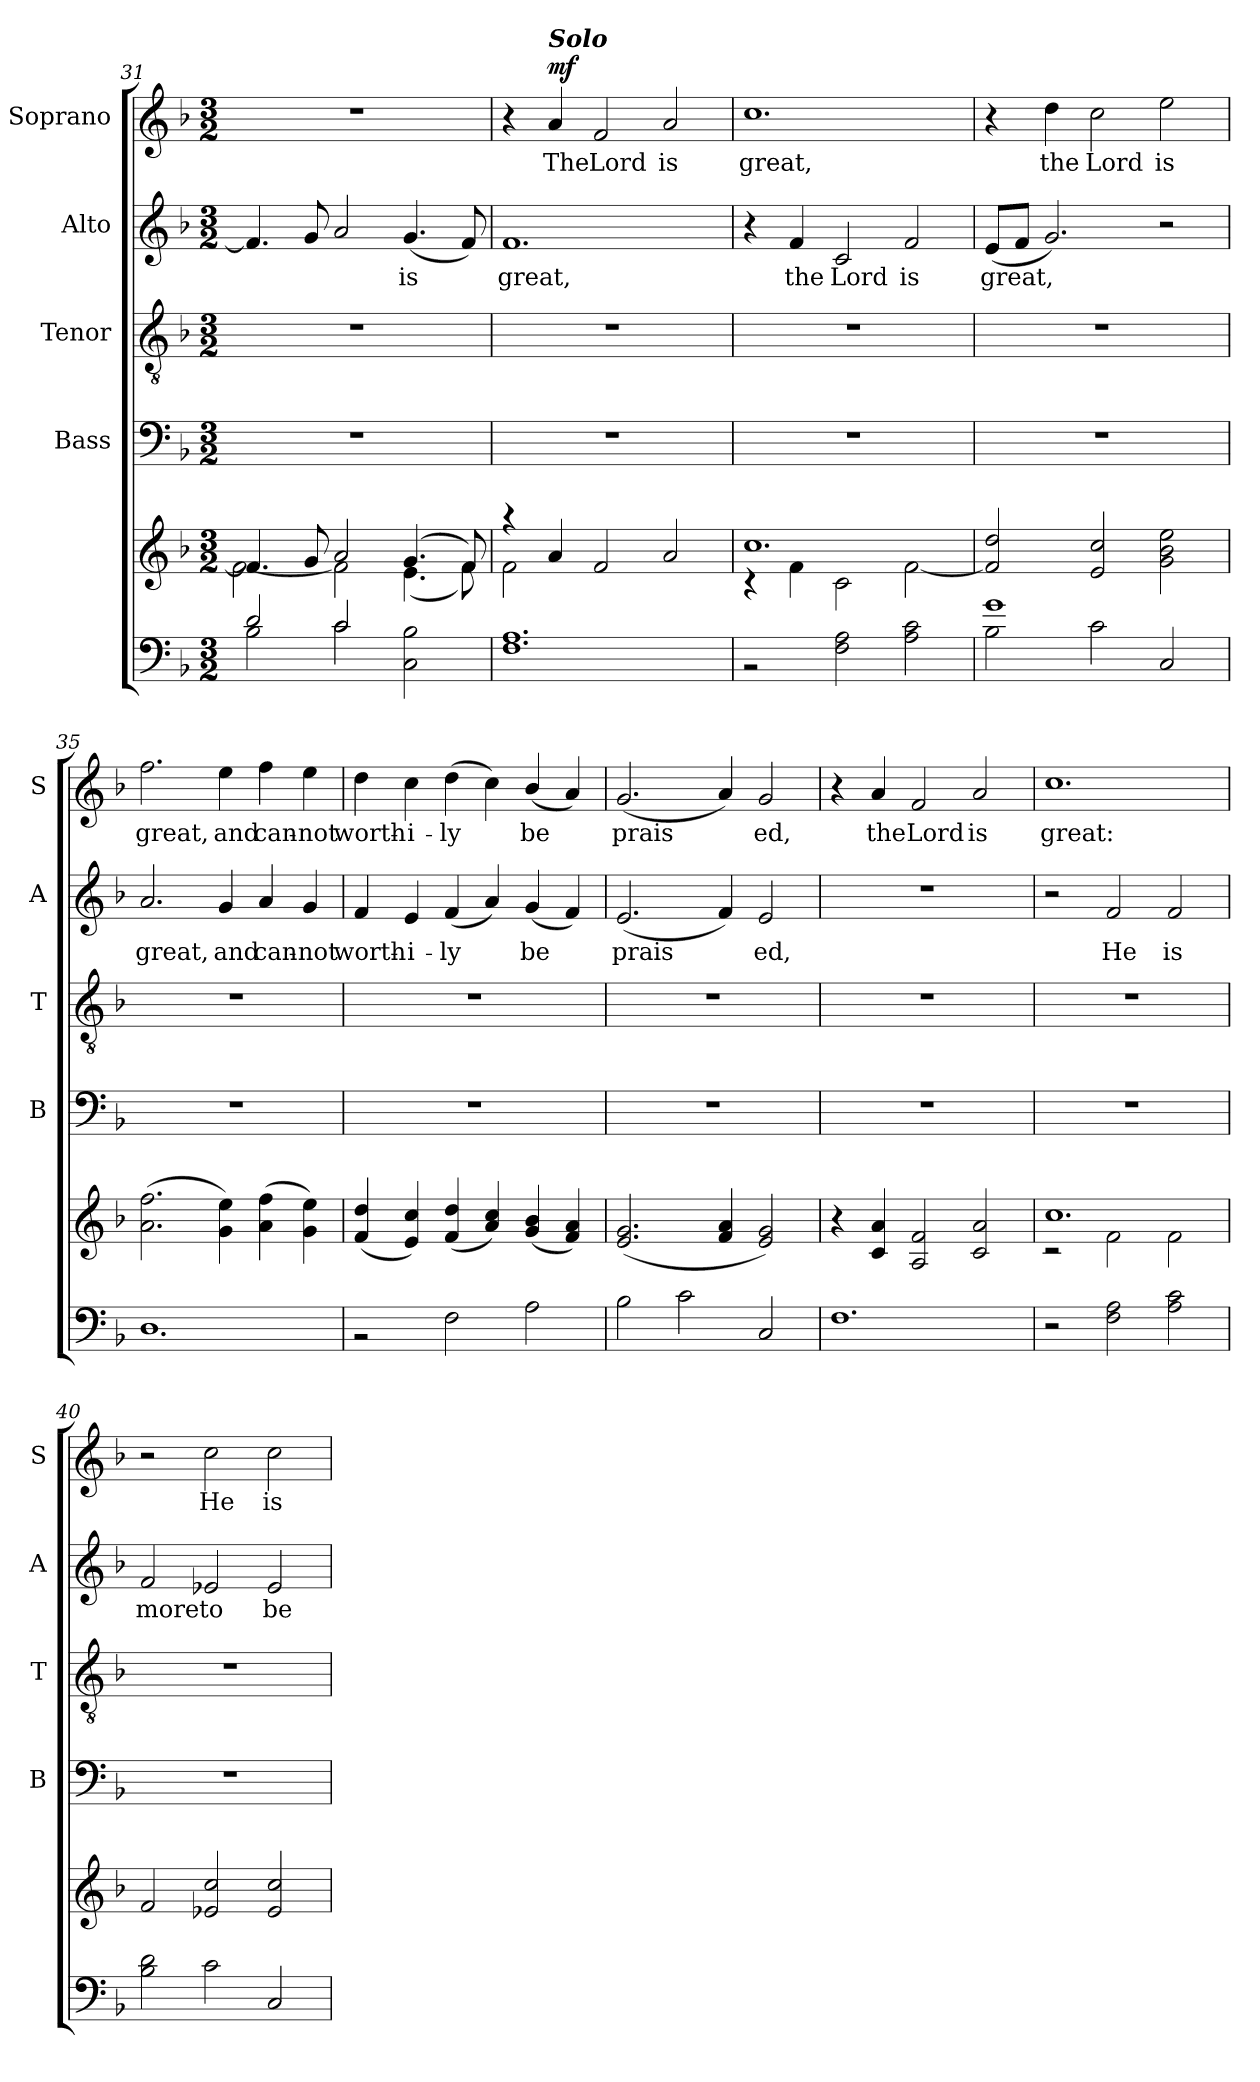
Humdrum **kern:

**kern	**kern	**kern	**kern	**kern	**text	**kern	**text	**dynam
*part6	*part5	*part4	*part3	*part2	*part2	*part1	*part1	*part1
*staff6	*staff5	*staff4	*staff3	*staff2	*staff2	*staff1	*staff1	*staff1
*	*	*I"Bass	*I"Tenor	*I"Alto	*	*I"Soprano	*	*
*	*	*I'B	*I'T	*I'A	*	*I'S	*	*
*clefF4	*clefG2	*clefF4	*clefGv2	*clefG2	*	*clefG2	*	*
*k[b-]	*k[b-]	*k[b-]	*k[b-]	*k[b-]	*	*k[b-]	*	*
*F:	*F:	*F:	*F:	*F:	*	*F:	*	*
*M3/2	*M3/2	*M3/2	*M3/2	*M3/2	*	*M3/2	*	*
=31	=31	=31	=31	=31	=31	=31	=31	=31
*^	*^	*	*	*	*	*	*	*
*	*^	*	*^	*	*	*	*	*	*	*
2d/	2B-\	1ryy	4.f/]	[<2f\	1ryy	1.r	1.r	4.f/]	.	1.r	.	.
.	.	.	8g/	.	.	.	.	8g/	.	.	.	.
2c/	2c\	.	2a/	2f\]	.	.	.	2a/	.	.	.	.
!	!	!	!	!	!	!	!	!	!LO:LY:b	!	!	!
2ryy	2C\ 2B-\	2ryy	(>4.g/	(<4.e\	2ryy	.	.	(<4.g/	is	.	.	.
.	.	.	8f/)	8f\)	.	.	.	8f/)	.	.	.	.
*	*v	*v	*	*	*	*	*	*	*	*	*	*
*	*	*	*v	*v	*	*	*	*	*	*	*
!!LO:LB:g=z
=32	=32	=32	=32	=32	=32	=32	=32	=32	=32	=32
!	!	!	!	!	!	!	!LO:LY:b	!	!	!
1ryy	1.F 1.A	4raa	2f\	1.r	1.r	1.f	great,	4r	.	.
!	!	!	!	!	!	!	!	!LO:TX:a:Bi:t=Solo	!	!
!	!	!	!	!	!	!	!	!	!LO:LY:b	!LO:DY:b
.	.	4a/	.	.	.	.	.	4a/	The	mf
!	!	!	!	!	!	!	!	!	!LO:LY:b	!
.	.	2f/	2ryy	.	.	.	.	2f/	Lord	.
!	!	!	!	!	!	!	!	!	!LO:LY:b	!
2ryy	.	2a/	2ryy	.	.	.	.	2a/	is	.
=33	=33	=33	=33	=33	=33	=33	=33	=33	=33	=33
!	!	!	!	!	!	!	!	!	!LO:LY:b	!
1.ryy	2r	1.cc	4rc	1.r	1.r	4r	.	1.cc	great,	.
!	!	!	!	!	!	!	!LO:LY:b	!	!	!
.	.	.	4f\	.	.	4f/	the	.	.	.
!	!	!	!	!	!	!	!LO:LY:b	!	!	!
.	2F\ 2A\	.	2c\	.	.	2c/	Lord	.	.	.
!	!	!	!	!	!	!	!LO:LY:b	!	!	!
.	2A\ 2c\	.	[<2f\	.	.	2f/	is	.	.	.
=34	=34	=34	=34	=34	=34	=34	=34	=34	=34	=34
!	!	!	!	!	!	!	!LO:LY:b	!	!	!
1g	2B-\	1.ryy	2f/] 2dd/	1.r	1.r	(<8e/L	great,	4r	.	.
.	.	.	.	.	.	8f/J	.	.	.	.
!	!	!	!	!	!	!	!	!	!LO:LY:b	!
.	.	.	.	.	.	2.g/)	.	4dd\	the	.
!	!	!	!	!	!	!	!	!	!LO:LY:b	!
.	2c\	.	2e/ 2cc/	.	.	.	.	2cc\	Lord	.
!	!	!	!	!	!	!	!	!	!LO:LY:b	!
2ryy	2C/	.	2g\ 2b-\ 2ee\	.	.	2r	.	2ee\	is	.
=35	=35	=35	=35	=35	=35	=35	=35	=35	=35	=35
!	!	!	!	!	!	!	!LO:LY:b	!	!LO:LY:b	!
1.ryy	1.D	1ryy	(>2.a\ 2.ff\	1.r	1.r	2.a/	great,	2.ff\	great,	.
!	!	!	!	!	!	!	!LO:LY:b	!	!LO:LY:b	!
.	.	.	4g\ 4ee\)	.	.	4g/	and	4ee\	and	.
!	!	!	!	!	!	!	!LO:LY:b	!	!LO:LY:b	!
.	.	4ryy	(>4a\ 4ff\	.	.	4a/	can-	4ff\	can-	.
!	!	!	!	!	!	!	!LO:LY:b	!	!LO:LY:b	!
.	.	4ryy	4g\ 4ee\)	.	.	4g/	-not	4ee\	-not	.
=36	=36	=36	=36	=36	=36	=36	=36	=36	=36	=36
!	!	!	!	!	!	!	!LO:LY:b	!	!LO:LY:b	!
1.ryy	2r	1.ryy	(<4f/ 4dd/	1.r	1.r	4f/	worth-	4dd\	worth-	.
!	!	!	!	!	!	!	!LO:LY:b	!	!LO:LY:b	!
.	.	.	4e/ 4cc/)	.	.	4e/	-i-	4cc\	-i-	.
!	!	!	!	!	!	!	!LO:LY:b	!	!LO:LY:b	!
.	2F\	.	(<4f/ 4dd/	.	.	(<4f/	-ly	(>4dd\	-ly	.
.	.	.	4a/ 4cc/)	.	.	4a/)	.	4cc\)	.	.
!	!	!	!	!	!	!	!LO:LY:b	!	!LO:LY:b	!
.	2A\	.	(<4g/ 4b-/	.	.	(<4g/	be	(<4b-/	be	.
.	.	.	4f/ 4a/)	.	.	4f/)	.	4a/)	.	.
=37	=37	=37	=37	=37	=37	=37	=37	=37	=37	=37
!	!	!	!	!	!	!	!LO:LY:b	!	!LO:LY:b	!
1.ryy	2B-\	1.ryy	(<2.e/ 2.g/	1.r	1.r	(<2.e/	prais­	(<2.g/	prais­	.
.	2c\	.	.	.	.	.	.	.	.	.
.	.	.	4f/ 4a/	.	.	4f/)	.	4a/)	.	.
!	!	!	!	!	!	!	!LO:LY:b	!	!LO:LY:b	!
.	2C/	.	2e/ 2g/)	.	.	2e/	ed,	2g/	ed,	.
*v	*v	*	*	*	*	*	*	*	*	*
!!LO:PB:g=z
=38	=38	=38	=38	=38	=38	=38	=38	=38	=38
1.F	4r	1ryy	1.r	1.r	1.r	.	4r	.	.
!	!	!	!	!	!	!	!	!LO:LY:b	!
.	4c/ 4a/	.	.	.	.	.	4a/	the	.
!	!	!	!	!	!	!	!	!LO:LY:b	!
.	2A/ 2f/	.	.	.	.	.	2f/	Lord	.
!	!	!	!	!	!	!	!	!LO:LY:b	!
.	2c/ 2a/	2ryy	.	.	.	.	2a/	is	.
=39	=39	=39	=39	=39	=39	=39	=39	=39	=39
!	!	!	!	!	!	!	!	!LO:LY:b	!
2r	1.cc	2rc	1.r	1.r	2r	.	1.cc	great:	.
!	!	!	!	!	!	!LO:LY:b	!	!	!
2F\ 2A\	.	2f\	.	.	2f/	He	.	.	.
!	!	!	!	!	!	!LO:LY:b	!	!	!
2A\ 2c\	.	2f\	.	.	2f/	is	.	.	.
=40	=40	=40	=40	=40	=40	=40	=40	=40	=40
!	!	!	!	!	!	!LO:LY:b	!	!	!
2B-\ 2d\	2f/	1.ryy	1.r	1.r	2f/	more	2r	.	.
!	!	!	!	!	!	!LO:LY:b	!	!LO:LY:b	!
2c\	2e-X/ 2cc/	.	.	.	2e-X/	to	2cc\	He	.
!	!	!	!	!	!	!LO:LY:b	!	!LO:LY:b	!
2C/	2e-/ 2cc/	.	.	.	2e-/	be	2cc\	is	.
*	*v	*v	*	*	*	*	*	*	*
=	=	=	=	=	=	=	=	=
*-	*-	*-	*-	*-	*-	*-	*-	*-
